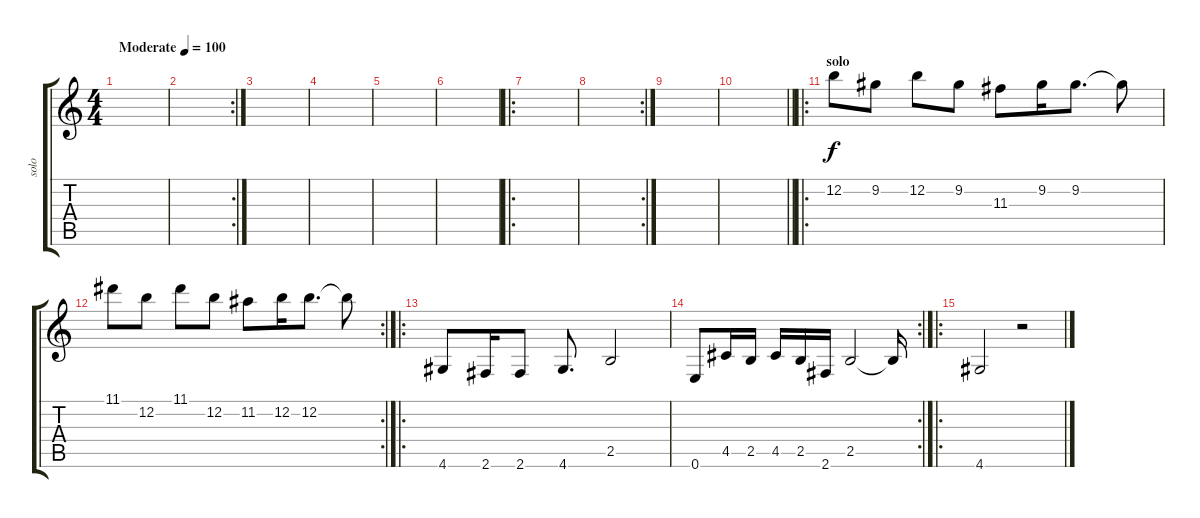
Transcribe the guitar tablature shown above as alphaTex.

\track ("solo" "solo") {instrument distortionguitar}
\staff {score tabs}
\tuning (E4 B3 G3 D3 A2 E2) {hide}
\ts (4 4)
\tempo (100 "Moderate")
\clef g2
\ks c
|
\rc 2
|
|
|
|
|
\ro
|
\rc 2
|
|
\barLineRight lightlight
|
\ro
\section ("" "solo")
12.2.8{txt ""} 9.2.8 12.2.8 9.2.8 11.3.8 9.2.16 9.2.8{d} 9.2{t}.8 |
\rc 2
11.1.8 12.2.8 11.1.8 12.2.8 11.2.8 12.2.16 12.2.8{d} 12.2{t}.8 |
\ro
4.6.8 2.6.16 2.6.8 4.6.8{d} 2.5.2 |
\rc 2
0.6.8 4.5.16 2.5.16 4.5.16 2.5.16 2.6.16 2.5.2 2.5{t}.16 |
\ro
4.6.2 r.2
